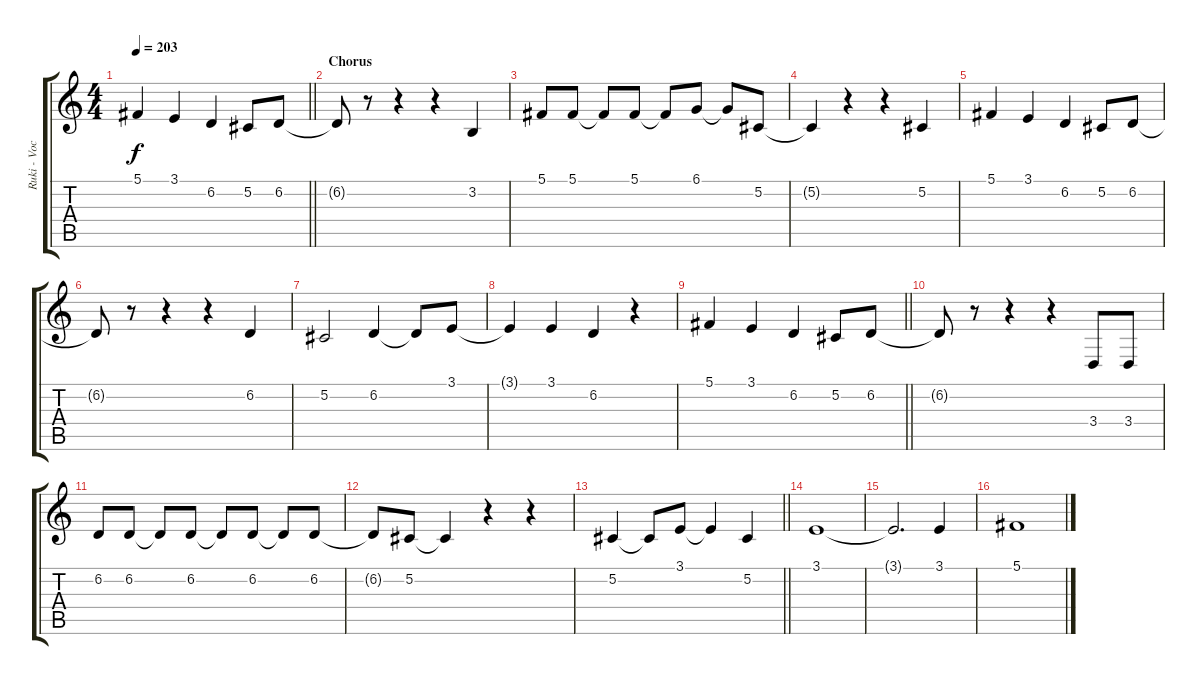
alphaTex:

\track ("Ruki - Vocals" "Ruki - Voc") {instrument lead6voice}
\staff {score tabs}
\tuning (Db4 Ab3 E3 B2 Gb2 B1) {hide}
\ts (4 4)
\tempo 203
\clef g2
\barLineRight lightlight
\ks c
5.1.4{dy f} 3.1.4 6.2.4 5.2.8 6.2.8 |
\section ("" "Chorus")
6.2{t}.8 r.8 r.4 r.4 3.2.4 |
5.1.8 5.1.8 5.1{t}.8 5.1.8 5.1{t}.8 6.1.8 6.1{t}.8 5.2.8 |
5.2{t}.4 r.4 r.4 5.2.4 |
5.1.4 3.1.4 6.2.4 5.2.8 6.2.8 |
6.2{t}.8 r.8 r.4 r.4 6.2.4 |
5.2.2 6.2.4 6.2{t}.8 3.1.8 |
3.1{t}.4 3.1.4 6.2.4 r.4 |
\barLineRight lightlight
5.1.4 3.1.4 6.2.4 5.2.8 6.2.8 |
\section ("" "")
6.2{t}.8 r.8 r.4 r.4 3.4.8 3.4.8 |
6.2.8 6.2.8 6.2{t}.8 6.2.8 6.2{t}.8 6.2.8 6.2{t}.8 6.2.8 |
6.2{t}.8 5.2.8 5.2{t}.4 r.4 r.4 |
\barLineRight lightlight
5.2.4 5.2{t}.8 3.1.8 3.1{t}.4 5.2.4 |
3.1.1 |
3.1{t}.2{d} 3.1.4 |
5.1.1
